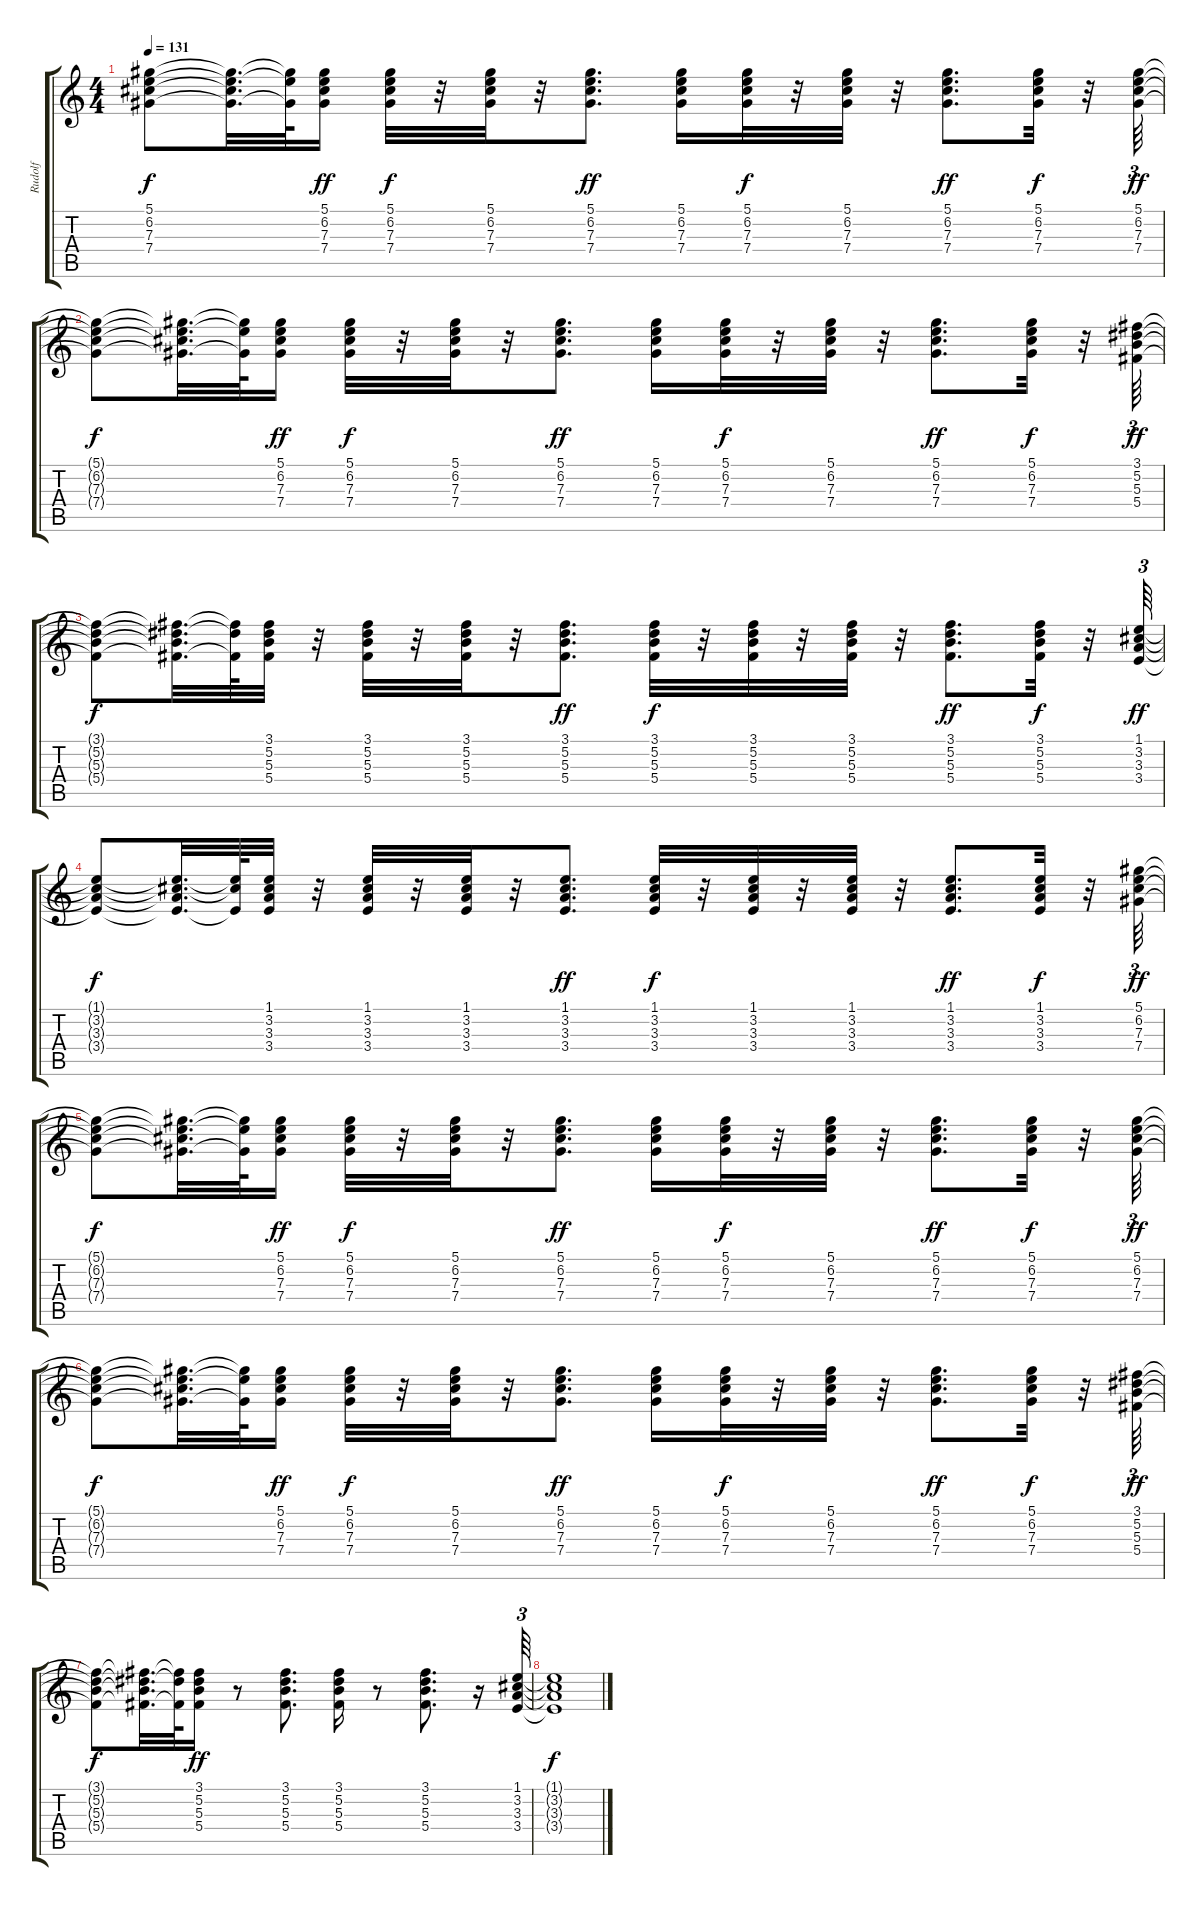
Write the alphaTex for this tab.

\track ("Rudolf" "Rudolf") {instrument acousticguitarsteel}
\staff {score tabs}
\tuning (Eb4 Bb3 Gb3 Db3 Ab2 Eb2) {hide}
\ts (4 4)
\tempo 131
\clef g2
\ks c
(5.1{t} 6.2{t} 7.3{t} 7.4{t}).8{dy f} (5.1{t} 6.2{t} 7.3{t} 7.4{t}).32{d} (5.1{t} 6.2{t} 7.4{t}).64 (5.1 6.2 7.3 7.4).16{dy ff} (5.1 6.2 7.3 7.4).32{dy f} r.32 (5.1 6.2 7.3 7.4).32 r.32 (5.1 6.2 7.3 7.4).8{d dy ff} (5.1 6.2 7.3 7.4).16 (5.1 6.2 7.3 7.4).32{dy f} r.32 (5.1 6.2 7.3 7.4).32 r.32 (5.1 6.2 7.3 7.4).8{d dy ff} (5.1 6.2 7.3 7.4).32{dy f} r.32 (5.1 6.2 7.3 7.4).64{tu (3 2) dy ff} |
(5.1{t} 6.2{t} 7.3{t} 7.4{t}).8{dy f} (5.1{t} 6.2{t} 7.3{t} 7.4{t}).32{d} (5.1{t} 6.2{t} 7.4{t}).64 (5.1 6.2 7.3 7.4).16{dy ff} (5.1 6.2 7.3 7.4).32{dy f} r.32 (5.1 6.2 7.3 7.4).32 r.32 (5.1 6.2 7.3 7.4).8{d dy ff} (5.1 6.2 7.3 7.4).16 (5.1 6.2 7.3 7.4).32{dy f} r.32 (5.1 6.2 7.3 7.4).32 r.32 (5.1 6.2 7.3 7.4).8{d dy ff} (5.1 6.2 7.3 7.4).32{dy f} r.32 (3.1 5.2 5.3 5.4).64{tu (3 2) dy ff} |
(3.1{t} 5.2{t} 5.3{t} 5.4{t}).8{dy f} (3.1{t} 5.2{t} 5.3{t} 5.4{t}).32{d} (3.1{t} 5.2{t} 5.4{t}).64 (3.1 5.2 5.3 5.4).32 r.32 (3.1 5.2 5.3 5.4).32 r.32 (3.1 5.2 5.3 5.4).32 r.32 (3.1 5.2 5.3 5.4).8{d dy ff} (3.1 5.2 5.3 5.4).32{dy f} r.32 (3.1 5.2 5.3 5.4).32 r.32 (3.1 5.2 5.3 5.4).32 r.32 (3.1 5.2 5.3 5.4).8{d dy ff} (3.1 5.2 5.3 5.4).32{dy f} r.32 (1.1 3.2 3.3 3.4).64{tu (3 2) dy ff} |
(1.1{t} 3.2{t} 3.3{t} 3.4{t}).8{dy f} (1.1{t} 3.2{t} 3.3{t} 3.4{t}).32{d} (1.1{t} 3.2{t} 3.4{t}).64 (1.1 3.2 3.3 3.4).32 r.32 (1.1 3.2 3.3 3.4).32 r.32 (1.1 3.2 3.3 3.4).32 r.32 (1.1 3.2 3.3 3.4).8{d dy ff} (1.1 3.2 3.3 3.4).32{dy f} r.32 (1.1 3.2 3.3 3.4).32 r.32 (1.1 3.2 3.3 3.4).32 r.32 (1.1 3.2 3.3 3.4).8{d dy ff} (1.1 3.2 3.3 3.4).32{dy f} r.32 (5.1 6.2 7.3 7.4).64{tu (3 2) dy ff} |
(5.1{t} 6.2{t} 7.3{t} 7.4{t}).8{dy f} (5.1{t} 6.2{t} 7.3{t} 7.4{t}).32{d} (5.1{t} 6.2{t} 7.4{t}).64 (5.1 6.2 7.3 7.4).16{dy ff} (5.1 6.2 7.3 7.4).32{dy f} r.32 (5.1 6.2 7.3 7.4).32 r.32 (5.1 6.2 7.3 7.4).8{d dy ff} (5.1 6.2 7.3 7.4).16 (5.1 6.2 7.3 7.4).32{dy f} r.32 (5.1 6.2 7.3 7.4).32 r.32 (5.1 6.2 7.3 7.4).8{d dy ff} (5.1 6.2 7.3 7.4).32{dy f} r.32 (5.1 6.2 7.3 7.4).64{tu (3 2) dy ff} |
(5.1{t} 6.2{t} 7.3{t} 7.4{t}).8{dy f} (5.1{t} 6.2{t} 7.3{t} 7.4{t}).32{d} (5.1{t} 6.2{t} 7.4{t}).64 (5.1 6.2 7.3 7.4).16{dy ff} (5.1 6.2 7.3 7.4).32{dy f} r.32 (5.1 6.2 7.3 7.4).32 r.32 (5.1 6.2 7.3 7.4).8{d dy ff} (5.1 6.2 7.3 7.4).16 (5.1 6.2 7.3 7.4).32{dy f} r.32 (5.1 6.2 7.3 7.4).32 r.32 (5.1 6.2 7.3 7.4).8{d dy ff} (5.1 6.2 7.3 7.4).32{dy f} r.32 (3.1 5.2 5.3 5.4).64{tu (3 2) dy ff} |
(3.1{t} 5.2{t} 5.3{t} 5.4{t}).8{dy f} (3.1{t} 5.2{t} 5.3{t} 5.4{t}).32{d} (3.1{t} 5.2{t} 5.4{t}).64 (3.1 5.2 5.3 5.4).16{dy ff} r.8 (3.1 5.2 5.3 5.4).8{d} (3.1 5.2 5.3 5.4).16 r.8 (3.1 5.2 5.3 5.4).8{d} r.16 (1.1 3.2 3.3 3.4).64{tu (3 2)} |
(1.1{t} 3.2{t} 3.3{t} 3.4{t}).1{dy f}
